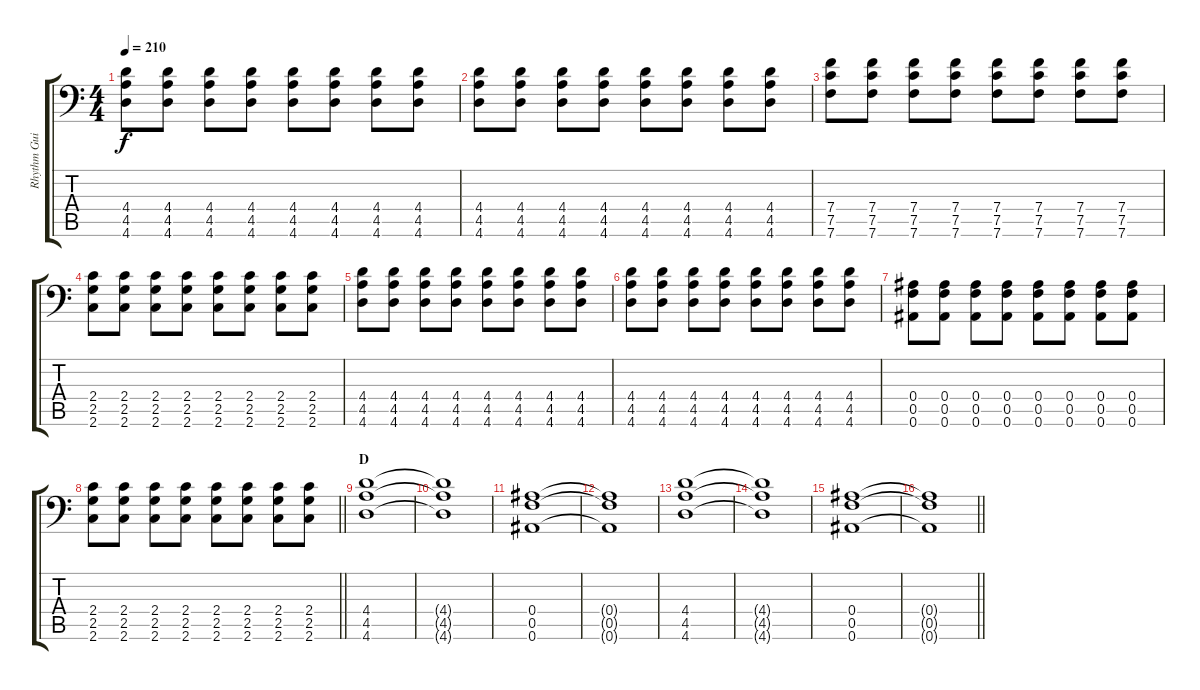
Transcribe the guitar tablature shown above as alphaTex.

\track ("Rhythm Guitar: Chris Di Carlo" "Rhythm Gui") {instrument distortionguitar}
\staff {score tabs}
\tuning (C4 G3 Eb3 Bb2 F2 Bb1) {hide}
\ts (4 4)
\tempo 210
\clef f4
\ks c
(4.4 4.5 4.6).8{dy f} (4.4 4.5 4.6).8 (4.4 4.5 4.6).8 (4.4 4.5 4.6).8 (4.4 4.5 4.6).8 (4.4 4.5 4.6).8 (4.4 4.5 4.6).8 (4.4 4.5 4.6).8 |
(4.4 4.5 4.6).8 (4.4 4.5 4.6).8 (4.4 4.5 4.6).8 (4.4 4.5 4.6).8 (4.4 4.5 4.6).8 (4.4 4.5 4.6).8 (4.4 4.5 4.6).8 (4.4 4.5 4.6).8 |
(7.4 7.5 7.6).8 (7.4 7.5 7.6).8 (7.4 7.5 7.6).8 (7.4 7.5 7.6).8 (7.4 7.5 7.6).8 (7.4 7.5 7.6).8 (7.4 7.5 7.6).8 (7.4 7.5 7.6).8 |
(2.4 2.5 2.6).8 (2.4 2.5 2.6).8 (2.4 2.5 2.6).8 (2.4 2.5 2.6).8 (2.4 2.5 2.6).8 (2.4 2.5 2.6).8 (2.4 2.5 2.6).8 (2.4 2.5 2.6).8 |
(4.4 4.5 4.6).8 (4.4 4.5 4.6).8 (4.4 4.5 4.6).8 (4.4 4.5 4.6).8 (4.4 4.5 4.6).8 (4.4 4.5 4.6).8 (4.4 4.5 4.6).8 (4.4 4.5 4.6).8 |
(4.4 4.5 4.6).8 (4.4 4.5 4.6).8 (4.4 4.5 4.6).8 (4.4 4.5 4.6).8 (4.4 4.5 4.6).8 (4.4 4.5 4.6).8 (4.4 4.5 4.6).8 (4.4 4.5 4.6).8 |
(0.4 0.5 0.6).8 (0.4 0.5 0.6).8 (0.4 0.5 0.6).8 (0.4 0.5 0.6).8 (0.4 0.5 0.6).8 (0.4 0.5 0.6).8 (0.4 0.5 0.6).8 (0.4 0.5 0.6).8 |
\barLineRight lightlight
(2.4 2.5 2.6).8 (2.4 2.5 2.6).8 (2.4 2.5 2.6).8 (2.4 2.5 2.6).8 (2.4 2.5 2.6).8 (2.4 2.5 2.6).8 (2.4 2.5 2.6).8 (2.4 2.5 2.6).8 |
\section ("" "D")
(4.4 4.5 4.6).1 |
(4.4{t} 4.5{t} 4.6{t}).1 |
(0.4 0.5 0.6).1 |
(0.4{t} 0.5{t} 0.6{t}).1 |
(4.4 4.5 4.6).1 |
(4.4{t} 4.5{t} 4.6{t}).1 |
(0.4 0.5 0.6).1 |
\barLineRight lightlight
(0.4{t} 0.5{t} 0.6{t}).1
